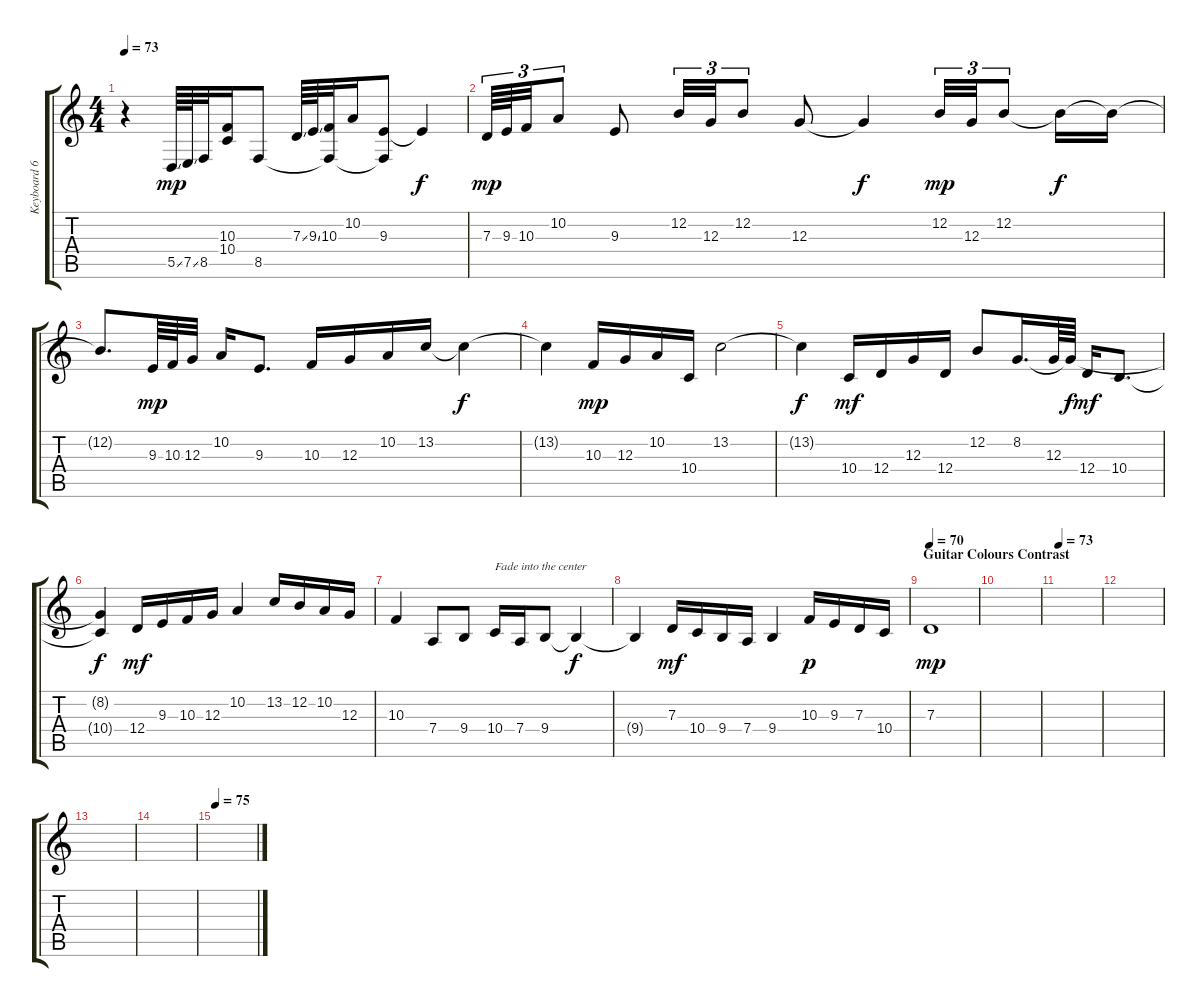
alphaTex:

\track ("Keyboard 6 RC" "Keyboard 6") {instrument lead2sawtooth}
\staff {score tabs}
\tuning (E4 B3 G3 D3 A2 E2) {hide}
\ts (4 4)
\tempo 73
\clef g2
\ks c
r.4{dy f} 5.5{ss}.64{dy mp} 7.5{ss}.64 8.5.32 (10.3 10.4).16 8.5.8 7.3{ss}.64 9.3{ss}.64 (10.3 8.5{t}).32 10.2.16 (9.3 8.5{t}).8 9.3{t}.4{dy f} |
7.3.64{tu (3 2) dy mp} 9.3.64{tu (3 2)} 10.3.32{tu (3 2)} 10.2.8{tu (3 2)} 9.3.8 12.2.32{tu (3 2)} 12.3.32{tu (3 2)} 12.2.8{tu (3 2)} 12.3.8 12.3{t}.4{dy f} 12.2.32{tu (3 2) dy mp} 12.3.32{tu (3 2)} 12.2.8{tu (3 2)} 12.2{t}.16{dy f} 12.2{t}.16 |
12.2{t}.8{d} 9.3.64{dy mp} 10.3.64 12.3.32 10.2.16 9.3.8{d} 10.3.16 12.3.16 10.2.16 13.2.16 13.2{t}.4{dy f} |
13.2{t}.4 10.3.16{dy mp} 12.3.16 10.2.16 10.4.16 13.2.2 |
13.2{t}.4{dy f} 10.4.16{dy mf} 12.4.16 12.3.16 12.4.16 12.2.8 8.2.16{d} 12.3.64 8.2{t}.64{dy f} 12.4.16{dy mf} 10.4.8{d} |
(8.2{t} 10.4{t}).4{dy f} 12.4.16{dy mf} 9.3.16 10.3.16 12.3.16 10.2.4 13.2.16 12.2.16 10.2.16 12.3.16 |
10.3.4 7.4.8 9.4.8 10.4.16{txt "Fade into the center" balance 8} 7.4.16 9.4.8 9.4{t}.4{dy f} |
9.4{t}.4 7.3.16{dy mf} 10.4.16 9.4.16 7.4.16 9.4.4 10.3.16{dy p} 9.3.16 7.3.16 10.4.16 |
\section ("" "Guitar Colours Contrast")
\tempo 70
7.3.1{dy mp} |
|
\tempo 73
|
|
|
|
\tempo 75
